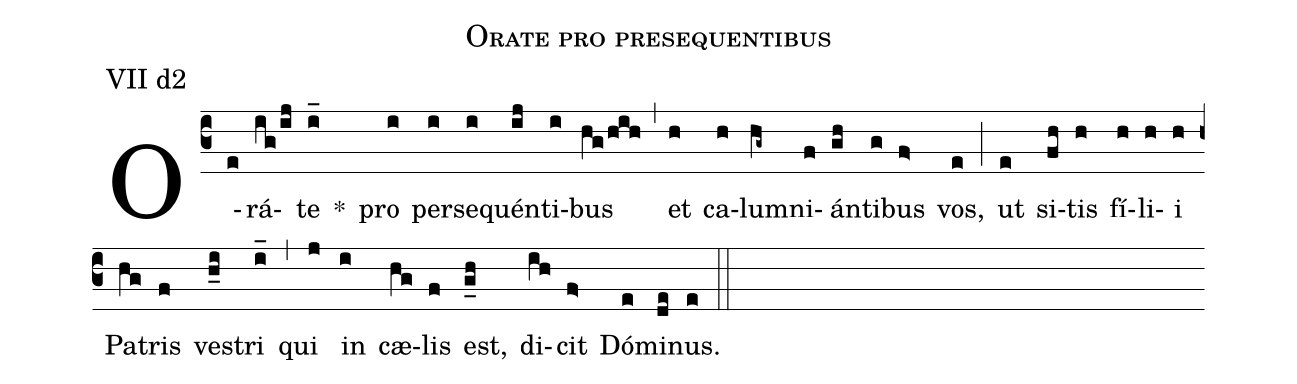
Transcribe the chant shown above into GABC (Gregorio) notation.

name: Orate pro presequentibus;
annotation: VII d2;
mode: 7;
%%
(c3)
O(e)rá(ig/ij)te(i_) *()
pro(i) per(i)se(i)quén(ij)ti(i)bus(hg/hih) (,)
et(h) ca(h)lum(hg~)ni(f)án(gh)ti(g)bus(f>) vos,(e) (;)
ut(e) si(fh)tis(h) fí(h)li(h)i(h) Pa(hg)tris(f) ve(h_i)stri(i_) (,)
qui(j) in(i) cæ(hg)lis(f) est,(g_h) di(ih)cit(f>) Dó(e)mi(de)nus.(e) (::)
